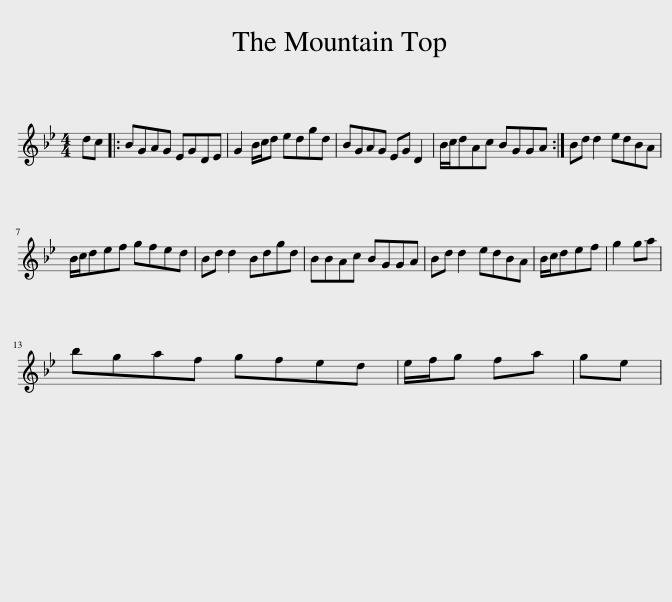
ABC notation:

X:1
L:1/8
M:4/4
I:linebreak $
K:Gmin
V:1 treble
V:1
 dc |: BGAG EGDE | G2 B/c/d edgd | BGAG EG D2 | B/c/dAc BGGA :| %5
 Bd d2 edBA |$ B/c/def gfed | Bd d2 Bdgd | BBAc BGGA | Bd d2 edBA | %10
 B/c/def | g2 ga |$ bgaf gfed | e/f/g fa | ge | %15
